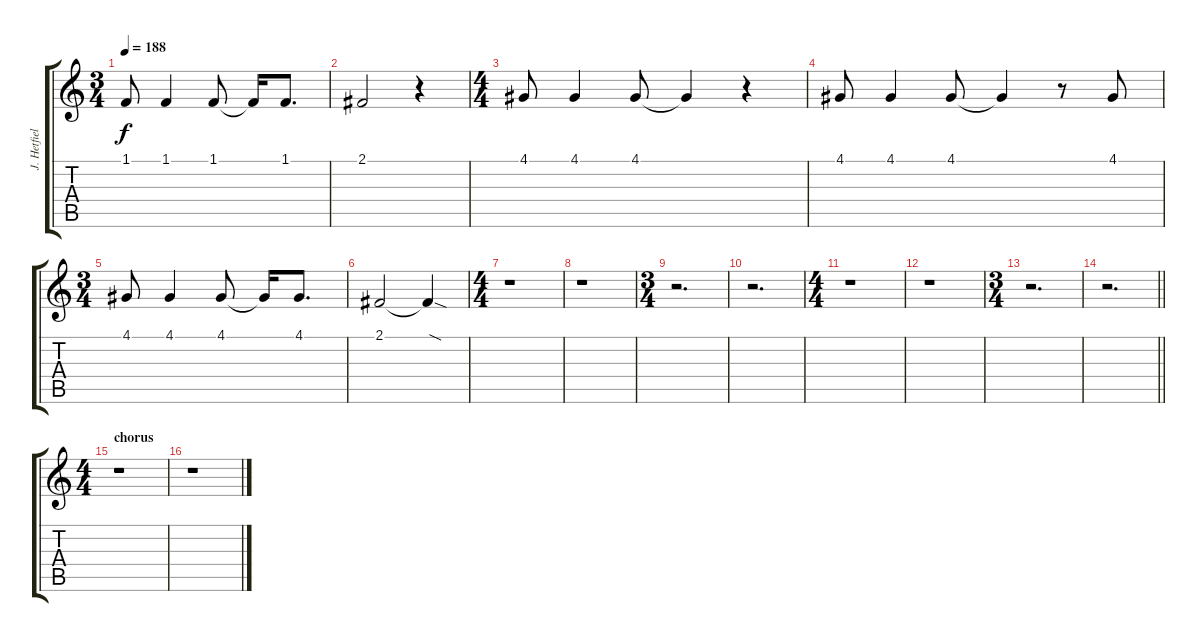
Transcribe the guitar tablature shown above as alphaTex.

\track ("J. Hetfield - Lead vocals" "J. Hetfiel") {instrument cello}
\staff {score tabs}
\tuning (E4 B3 G3 D3 A2 E2) {hide}
\ts (3 4)
\tempo 188
\clef g2
\ks c
1.1.8{dy f} 1.1.4 1.1.8 1.1{t}.16 1.1.8{d} |
2.1.2 r.4 |
\ts (4 4)
4.1.8 4.1.4 4.1.8 4.1{t}.4 r.4 |
4.1.8 4.1.4 4.1.8 4.1{t}.4 r.8 4.1.8 |
\ts (3 4)
4.1.8 4.1.4 4.1.8 4.1{t}.16 4.1.8{d} |
2.1.2 2.1{sod t}.4 |
\ts (4 4)
r.1 |
r.1 |
\ts (3 4)
r.2{d} |
r.2{d} |
\ts (4 4)
r.1 |
r.1 |
\ts (3 4)
r.2{d} |
\barLineRight lightlight
r.2{d} |
\ts (4 4)
\section ("" "chorus")
r.1 |
r.1
